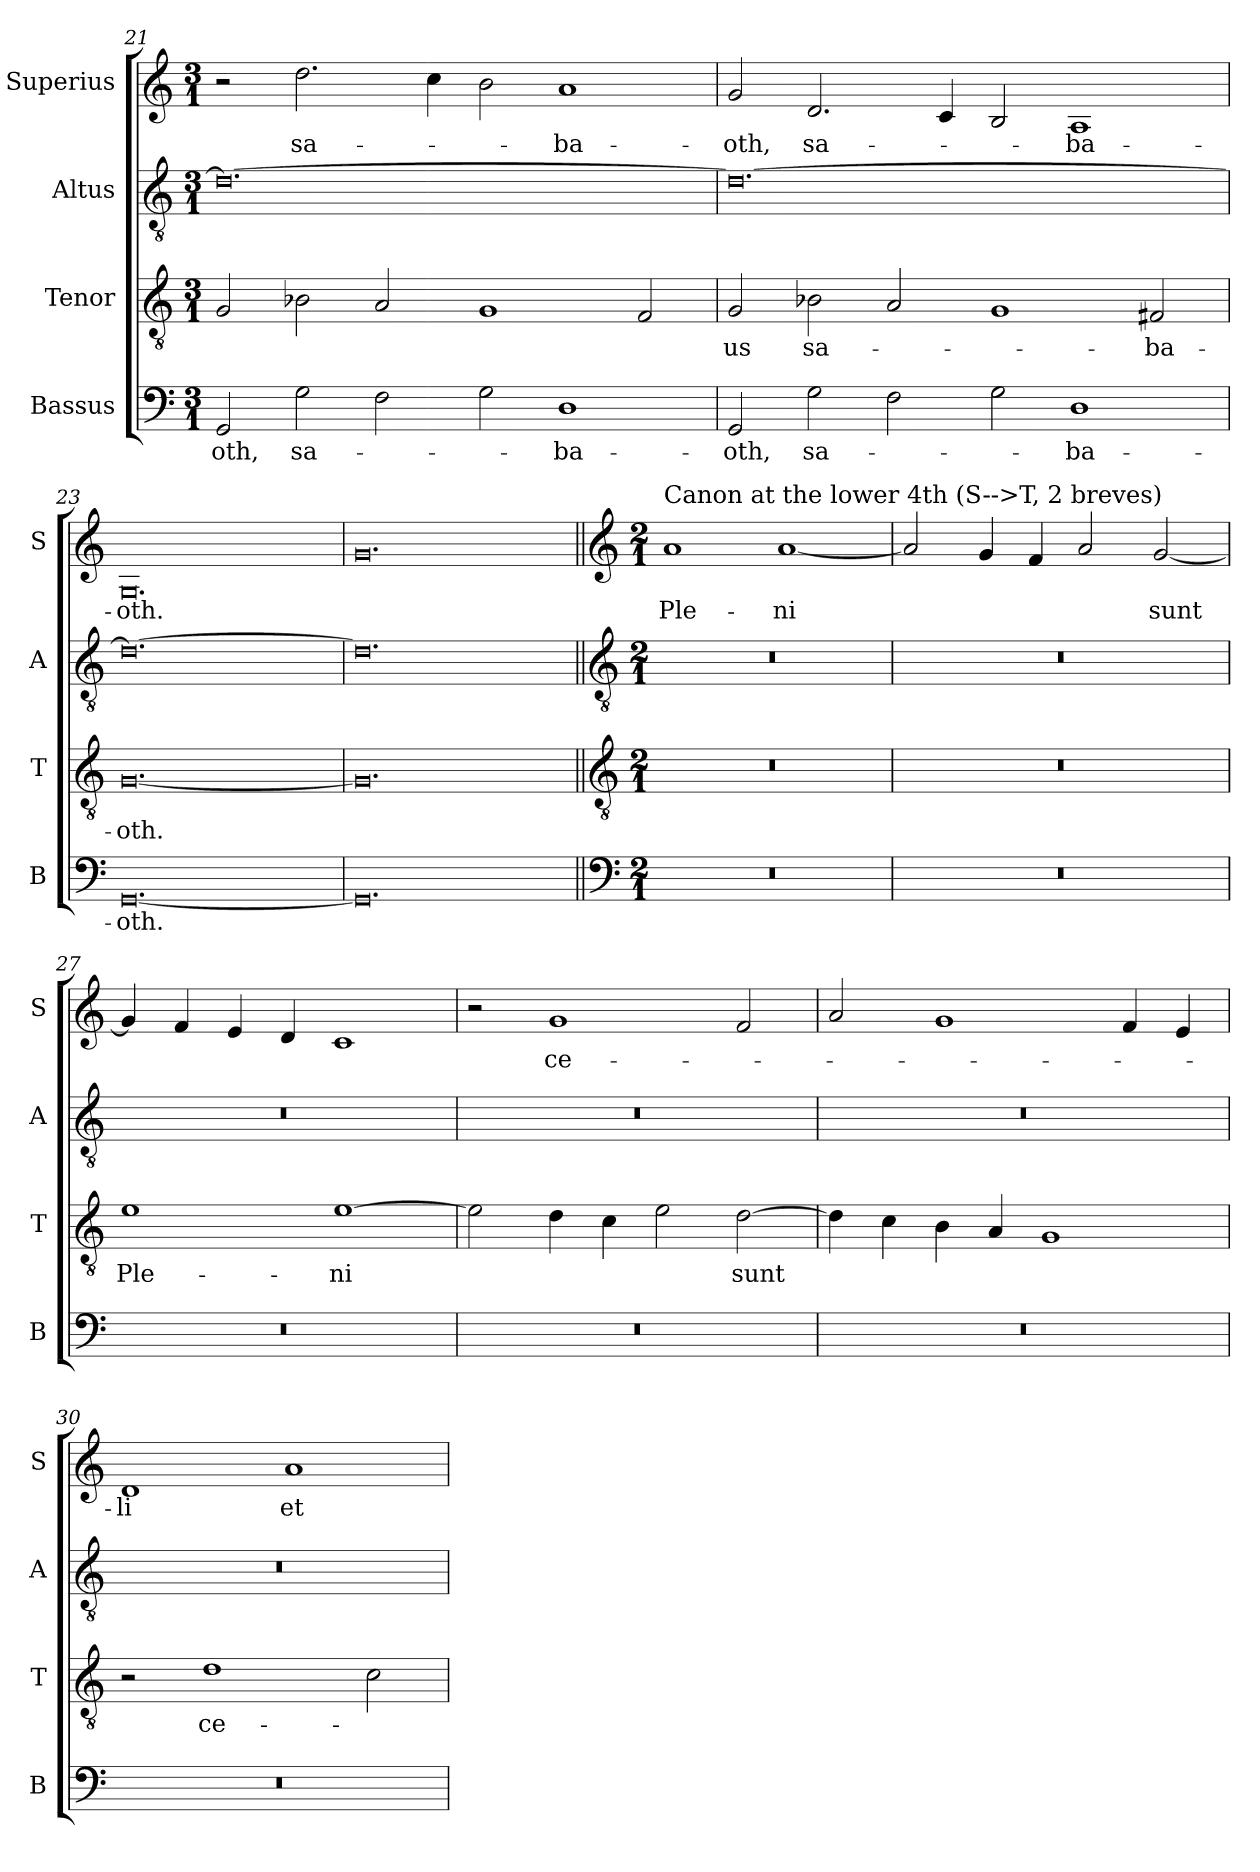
**kern	**text	**kern	**text	**kern	**kern	**text
*part4	*part4	*part3	*part3	*part2	*part1	*part1
*staff4	*staff4	*staff3	*staff3	*staff2	*staff1	*staff1
*I"Bassus	*	*I"Tenor	*	*I"Altus	*I"Superius	*
*I'B	*	*I'T	*	*I'A	*I'S	*
*clefF4	*	*clefGv2	*	*clefGv2	*clefG2	*
*k[]	*	*k[]	*	*k[]	*k[]	*
*M3/1	*	*M3/1	*	*M3/1	*M3/1	*
=21	=21	=21	=21	=21	=21	=21
2GG/	-oth,	2G/	.	0.d_	2r	.
2G\	sa-	2B-X\	.	.	2.dd\	sa-
2F\	.	2A/	.	.	.	.
.	.	.	.	.	4cc\	.
2G\	.	1G	.	.	2b\	.
1D	-ba-	.	.	.	1a	-ba-
.	.	2F/	.	.	.	.
=22	=22	=22	=22	=22	=22	=22
2GG/	-oth,	2G/	-us	0.d_	2g/	-oth,
2G\	sa-	2B-X\	sa-	.	2.d/	sa-
2F\	.	2A/	.	.	.	.
.	.	.	.	.	4c/	.
2G\	.	1G	.	.	2B/	.
1D	-ba-	.	.	.	1A	-ba-
.	.	2F#X/	-ba-	.	.	.
=23	=23	=23	=23	=23	=23	=23
[0.GG	-oth.	[0.G	-oth.	0.d_	0.G	-oth.
=24	=24	=24	=24	=24	=24	=24
0.GG]	.	0.G]	.	0.d]	0.g	.
!!LO:LB:g=z
=25||	=25||	=25||	=25||	=25||	=25||	=25||
*clefF4	*	*clefGv2	*	*clefGv2	*clefG2	*
*k[]	*	*k[]	*	*k[]	*k[]	*
*M2/1	*	*M2/1	*	*M2/1	*M2/1	*
!	!	!	!	!	!LO:TX:a:t=Canon at the lower 4th (S-->T, 2 breves)	!
0r	.	0r	.	0r	1a	Ple-
.	.	.	.	.	[1a	-ni
=26	=26	=26	=26	=26	=26	=26
0r	.	0r	.	0r	2a/]	.
.	.	.	.	.	4g/	.
.	.	.	.	.	4f/	.
.	.	.	.	.	2a/	.
.	.	.	.	.	[2g/	sunt
=27	=27	=27	=27	=27	=27	=27
0r	.	1e	Ple-	0r	4g/]	.
.	.	.	.	.	4f/	.
.	.	.	.	.	4e/	.
.	.	.	.	.	4d/	.
.	.	[1e	-ni	.	1c	.
=28	=28	=28	=28	=28	=28	=28
0r	.	2e\]	.	0r	2r	.
.	.	4d\	.	.	1g	ce-
.	.	4c\	.	.	.	.
.	.	2e\	.	.	.	.
.	.	[2d\	sunt	.	2f/	.
=29	=29	=29	=29	=29	=29	=29
0r	.	4d\]	.	0r	2a/	.
.	.	4c\	.	.	.	.
.	.	4B\	.	.	1g	.
.	.	4A/	.	.	.	.
.	.	1G	.	.	.	.
.	.	.	.	.	4f/	.
.	.	.	.	.	4e/	.
=30	=30	=30	=30	=30	=30	=30
0r	.	2r	.	0r	1d	-li
.	.	1d	ce-	.	.	.
.	.	.	.	.	1a	et
.	.	2c\	.	.	.	.
=	=	=	=	=	=	=
*-	*-	*-	*-	*-	*-	*-
